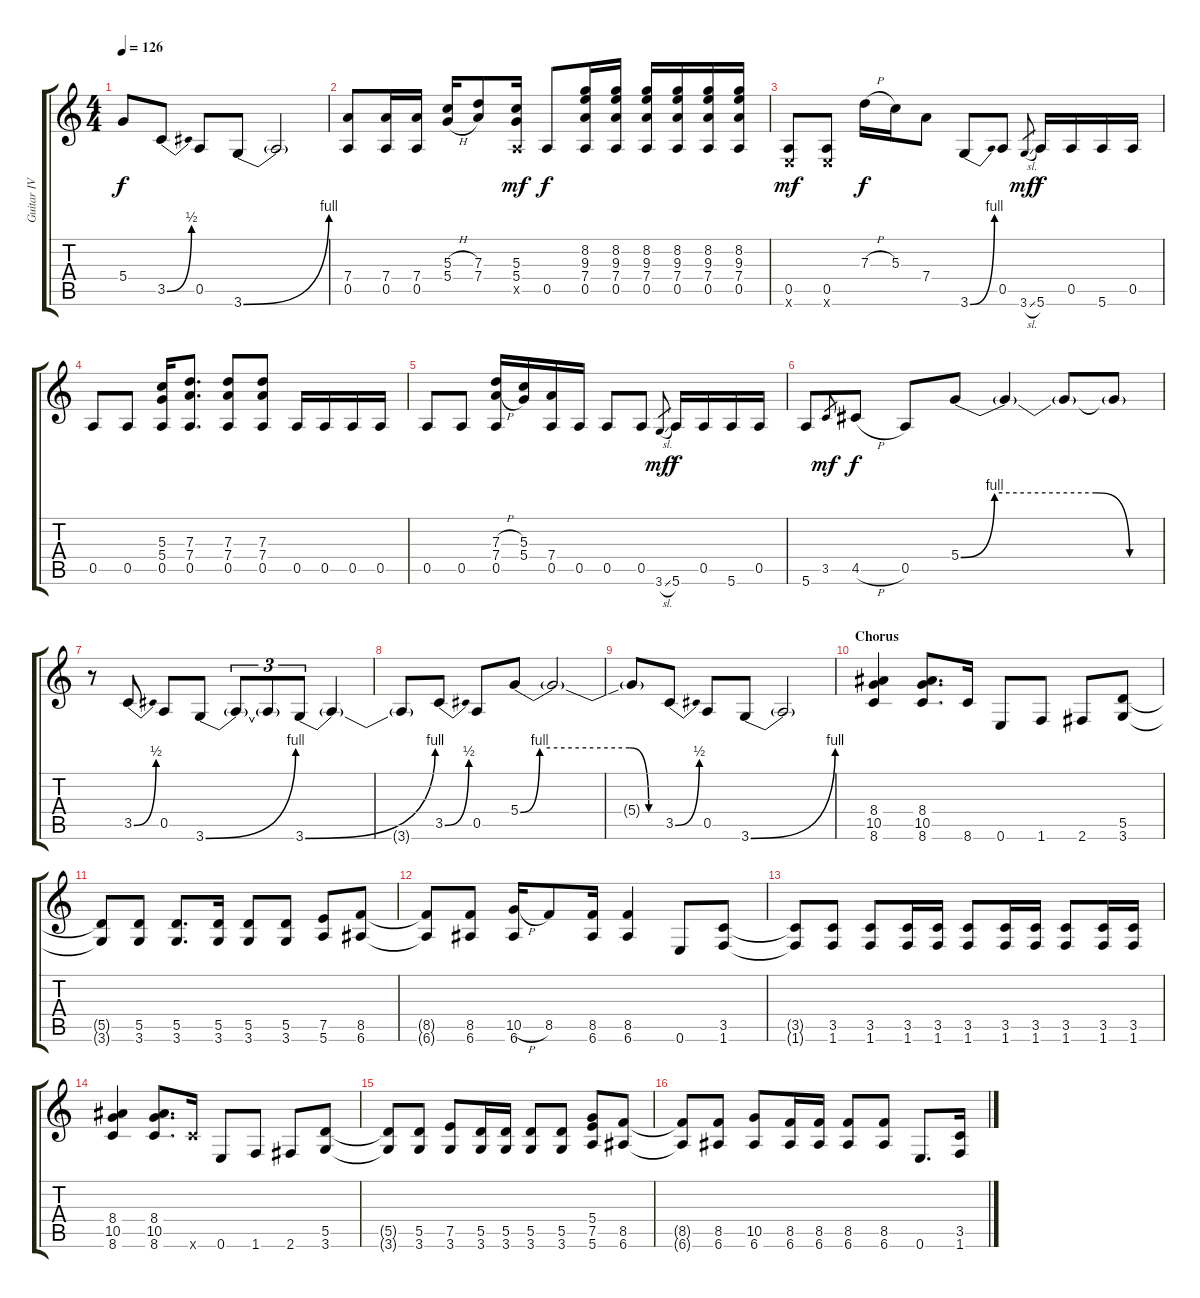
\track ("Guitar IV" "Guitar IV") {instrument overdrivenguitar}
\staff {score tabs}
\tuning (E4 B3 G3 D3 A2 E2) {hide}
\ts (4 4)
\tempo 126
\clef g2
\ks c
5.4{t}.8{dy f} 3.5{be (bend 0 0 60 2)}.8 0.5.8 3.6{be (bend 0 0 60 4)}.8 3.6{t}.2 |
(7.4 0.5).8 (7.4 0.5).16 (7.4 0.5).16 (5.3{h} 5.4{h}).16 (7.3 7.4).8 (5.3 5.4 0.5{x}).16{dy mf} 0.5.8{dy f} (8.2 9.3 7.4 0.5).16 (8.2 9.3 7.4 0.5).16 (8.2 9.3 7.4 0.5).16 (8.2 9.3 7.4 0.5).16 (8.2 9.3 7.4 0.5).16 (8.2 9.3 7.4 0.5).16 |
(0.5 0.6{x}).8{dy mf} (0.5 0.6{x}).8 7.3{h}.16{dy f} 5.3.16 7.4.8 3.6{be (bend 0 0 60 4)}.8 0.5.8 3.6{sl}.8{gr dy mf} 5.6.16{dy f} 0.5.16 5.6.16 0.5.16 |
0.5.8 0.5.8 (5.3 5.4 0.5).16 (7.3 7.4 0.5).8{d} (7.3 7.4 0.5).8 (7.3 7.4 0.5).8 0.5.16 0.5.16 0.5.16 0.5.16 |
0.5.8 0.5.8 (7.3{h} 7.4{h} 0.5).16 (5.3 5.4).16 (7.4 0.5).16 0.5.16 0.5.8 0.5.8 3.6{sl}.8{gr dy mf} 5.6.16{dy f} 0.5.16 5.6.16 0.5.16 |
5.6.8 3.5.8{gr dy mf} 4.5{h}.8{dy f} 0.5.8 5.4{be (custom 0 0 10 4 40 4 50 0 60 0)}.8 5.4{t}.4 5.4{t}.8 5.4{t}.8 |
r.8 3.5{be (bend 0 0 60 2)}.8 0.5.8 3.6{be (bend 0 0 60 4)}.8 3.6{t}.8{tu (3 2)} 3.6{t}.8{tu (3 2)} 3.6{be (bend 0 0 60 4)}.8{tu (3 2)} 3.6{t}.4 |
3.6{t}.8 3.5{be (bend 0 0 60 2)}.8 0.5.8 5.4{be (custom 0 0 8 4 45 4 53 0 60 0)}.8 5.4{t}.2 |
5.4{t}.8 3.5{be (bend 0 0 60 2)}.8 0.5.8 3.6{be (bend 0 0 60 4)}.8 3.6{t}.2 |
\section ("" "Chorus")
(8.4 10.5 8.6).4 (8.4 10.5 8.6).8{d} 8.6.16 0.6.8 1.6.8 2.6.8 (5.5 3.6).8 |
(5.5{t} 3.6{t}).8 (5.5 3.6).8 (5.5 3.6).8{d} (5.5 3.6).16 (5.5 3.6).8 (5.5 3.6).8 (7.5 5.6).8 (8.5 6.6).8 |
(8.5{t} 6.6{t}).8 (8.5 6.6).8 (10.5{h} 6.6).16 8.5.8 (8.5 6.6).16 (8.5 6.6).4 0.6.8 (3.5 1.6).8 |
(3.5{t} 1.6{t}).8 (3.5 1.6).8 (3.5 1.6).8 (3.5 1.6).16 (3.5 1.6).16 (3.5 1.6).8 (3.5 1.6).16 (3.5 1.6).16 (3.5 1.6).8 (3.5 1.6).16 (3.5 1.6).16 |
(8.4 10.5 8.6).4 (8.4 10.5 8.6).8{d} 8.6{x}.16 0.6.8 1.6.8 2.6.8 (5.5 3.6).8 |
(5.5{t} 3.6{t}).8 (5.5 3.6).8 (7.5 3.6).8 (5.5 3.6).16 (5.5 3.6).16 (5.5 3.6).8 (5.5 3.6).8 (5.4 7.5 5.6).8 (8.5 6.6).8 |
(8.5{t} 6.6{t}).8 (8.5 6.6).8 (10.5 6.6).8 (8.5 6.6).16 (8.5 6.6).16 (8.5 6.6).8 (8.5 6.6).8 0.6.8{d} (3.5 1.6).16
